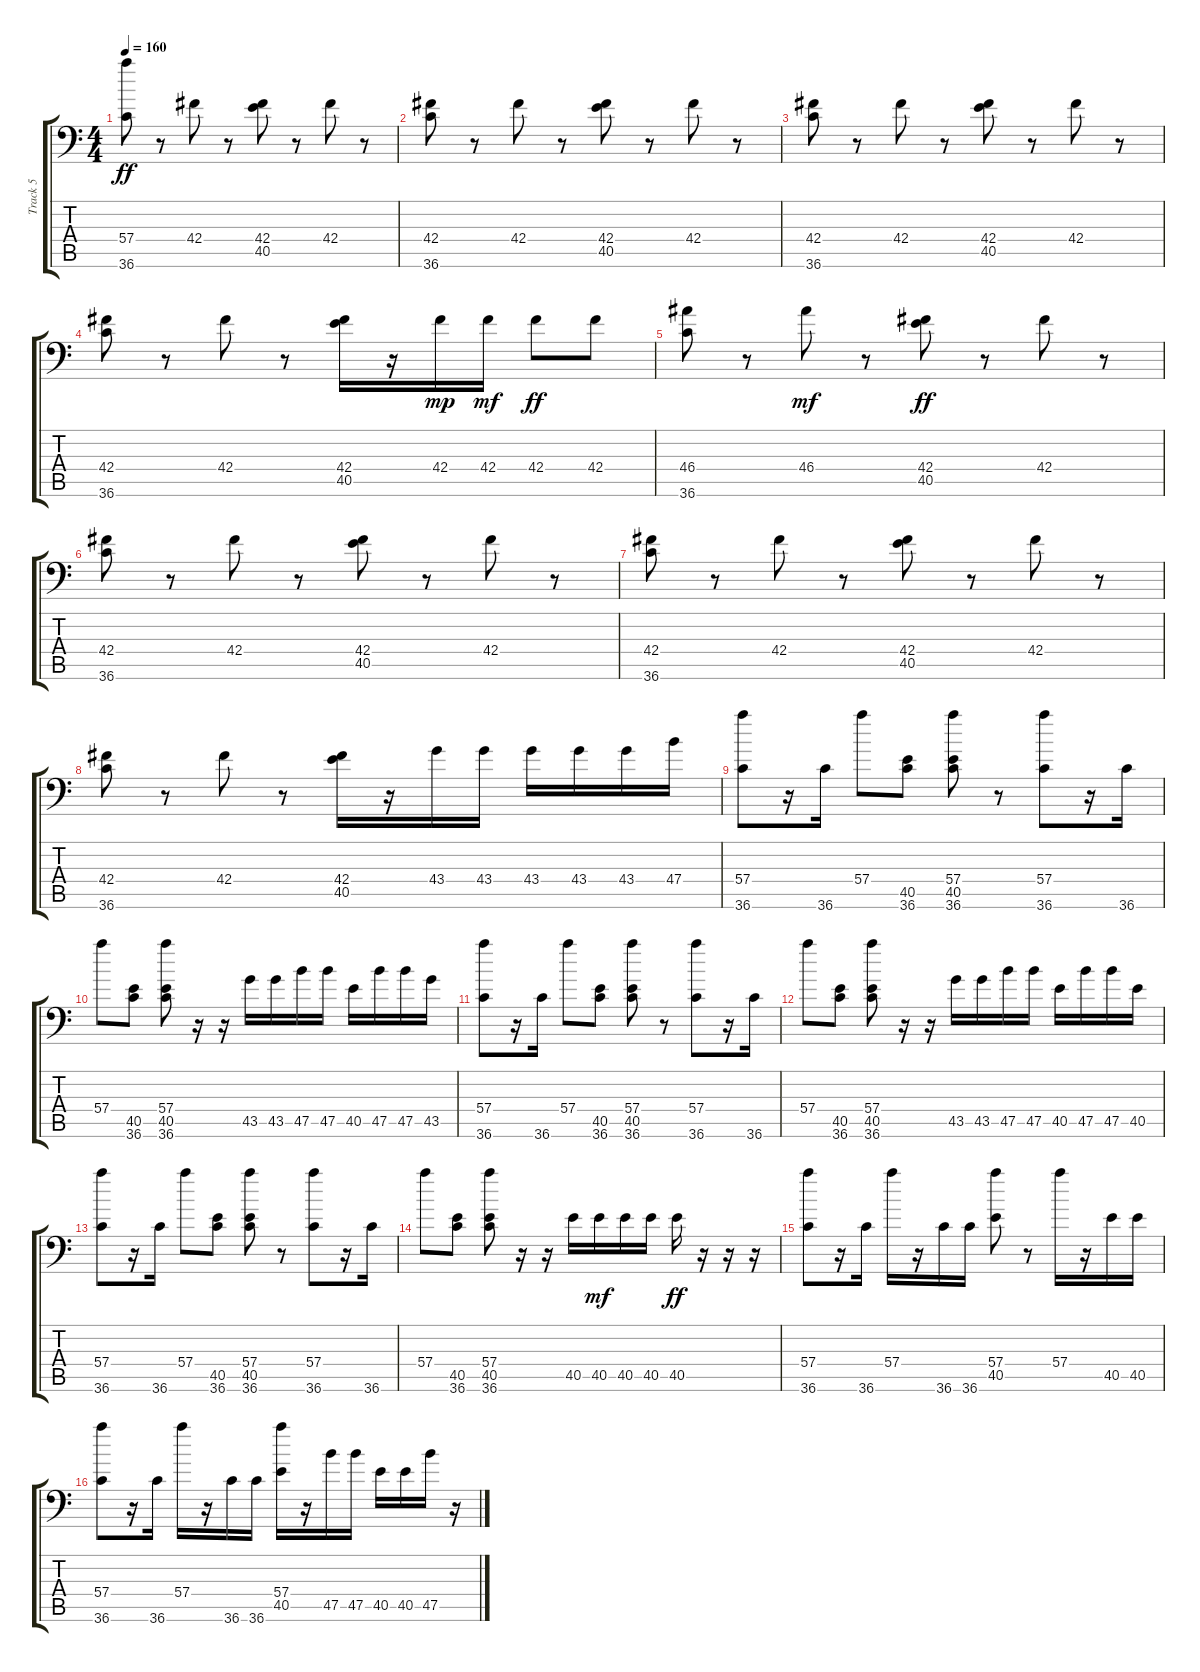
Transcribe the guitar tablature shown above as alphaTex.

\track ("Track 5" "Track 5") {instrument acousticgrandpiano}
\staff {score tabs}
\tuning (C-1 C-1 C-1 C-1 C-1 C-1) {hide}
\ts (4 4)
\tempo 160
\clef f4
\ks c
(57.4 36.6).8{dy ff} r.8 42.4.8 r.8 (42.4 40.5).8 r.8 42.4.8 r.8 |
(42.4 36.6).8 r.8 42.4.8 r.8 (42.4 40.5).8 r.8 42.4.8 r.8 |
(42.4 36.6).8 r.8 42.4.8 r.8 (42.4 40.5).8 r.8 42.4.8 r.8 |
(42.4 36.6).8 r.8 42.4.8 r.8 (42.4 40.5).16 r.16 42.4.16{dy mp} 42.4.16{dy mf} 42.4.8{dy ff} 42.4.8 |
(46.4 36.6).8 r.8 46.4.8{dy mf} r.8 (42.4 40.5).8{dy ff} r.8 42.4.8 r.8 |
(42.4 36.6).8 r.8 42.4.8 r.8 (42.4 40.5).8 r.8 42.4.8 r.8 |
(42.4 36.6).8 r.8 42.4.8 r.8 (42.4 40.5).8 r.8 42.4.8 r.8 |
(42.4 36.6).8 r.8 42.4.8 r.8 (42.4 40.5).16 r.16 43.4.16 43.4.16 43.4.16 43.4.16 43.4.16 47.4.16 |
(57.4 36.6).8 r.16 36.6.16 57.4.8 (40.5 36.6).8 (57.4 40.5 36.6).8 r.8 (57.4 36.6).8 r.16 36.6.16 |
57.4.8 (40.5 36.6).8 (57.4 40.5 36.6).8 r.16 r.16 43.5.16 43.5.16 47.5.16 47.5.16 40.5.16 47.5.16 47.5.16 43.5.16 |
(57.4 36.6).8 r.16 36.6.16 57.4.8 (40.5 36.6).8 (57.4 40.5 36.6).8 r.8 (57.4 36.6).8 r.16 36.6.16 |
57.4.8 (40.5 36.6).8 (57.4 40.5 36.6).8 r.16 r.16 43.5.16 43.5.16 47.5.16 47.5.16 40.5.16 47.5.16 47.5.16 40.5.16 |
(57.4 36.6).8 r.16 36.6.16 57.4.8 (40.5 36.6).8 (57.4 40.5 36.6).8 r.8 (57.4 36.6).8 r.16 36.6.16 |
57.4.8 (40.5 36.6).8 (57.4 40.5 36.6).8 r.16 r.16 40.5.16 40.5.16{dy mf} 40.5.16 40.5.16 40.5.16{dy ff} r.16 r.16 r.16 |
(57.4 36.6).8 r.16 36.6.16 57.4.16 r.16 36.6.16 36.6.16 (57.4 40.5).8 r.8 57.4.16 r.16 40.5.16 40.5.16 |
(57.4 36.6).8 r.16 36.6.16 57.4.16 r.16 36.6.16 36.6.16 (57.4 40.5).16 r.16 47.5.16 47.5.16 40.5.16 40.5.16 47.5.16 r.16
